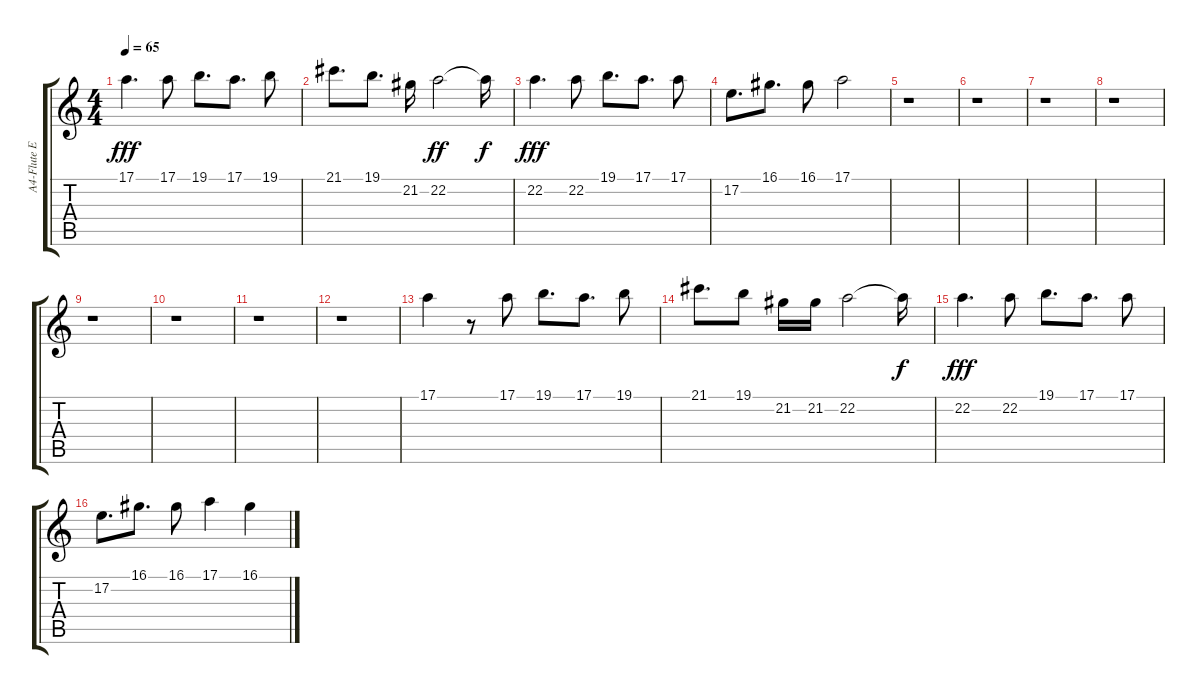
\track ("A4-Flute Exp.  " "A4-Flute E") {instrument flute}
\staff {score tabs}
\tuning (E4 B3 G3 D3 A2 E2) {hide}
\ts (4 4)
\tempo 65
\clef g2
\ks c
17.1.4{d dy fff} 17.1.8 19.1.8{d} 17.1.8{d} 19.1.8 |
21.1.8{d} 19.1.8{d} 21.2.16 22.2.2{dy ff} 22.2{t}.16{dy f} |
22.2.4{d dy fff} 22.2.8 19.1.8{d} 17.1.8{d} 17.1.8 |
17.2.8{d} 16.1.8{d} 16.1.8 17.1.2 |
r.1 |
r.1 |
r.1 |
r.1 |
r.1 |
r.1 |
r.1 |
r.1 |
17.1.4 r.8 17.1.8 19.1.8{d} 17.1.8{d} 19.1.8 |
21.1.8{d} 19.1.8 21.2.16 21.2.16 22.2.2 22.2{t}.16{dy f} |
22.2.4{d dy fff} 22.2.8 19.1.8{d} 17.1.8{d} 17.1.8 |
17.2.8{d} 16.1.8{d} 16.1.8 17.1.4 16.1.4
